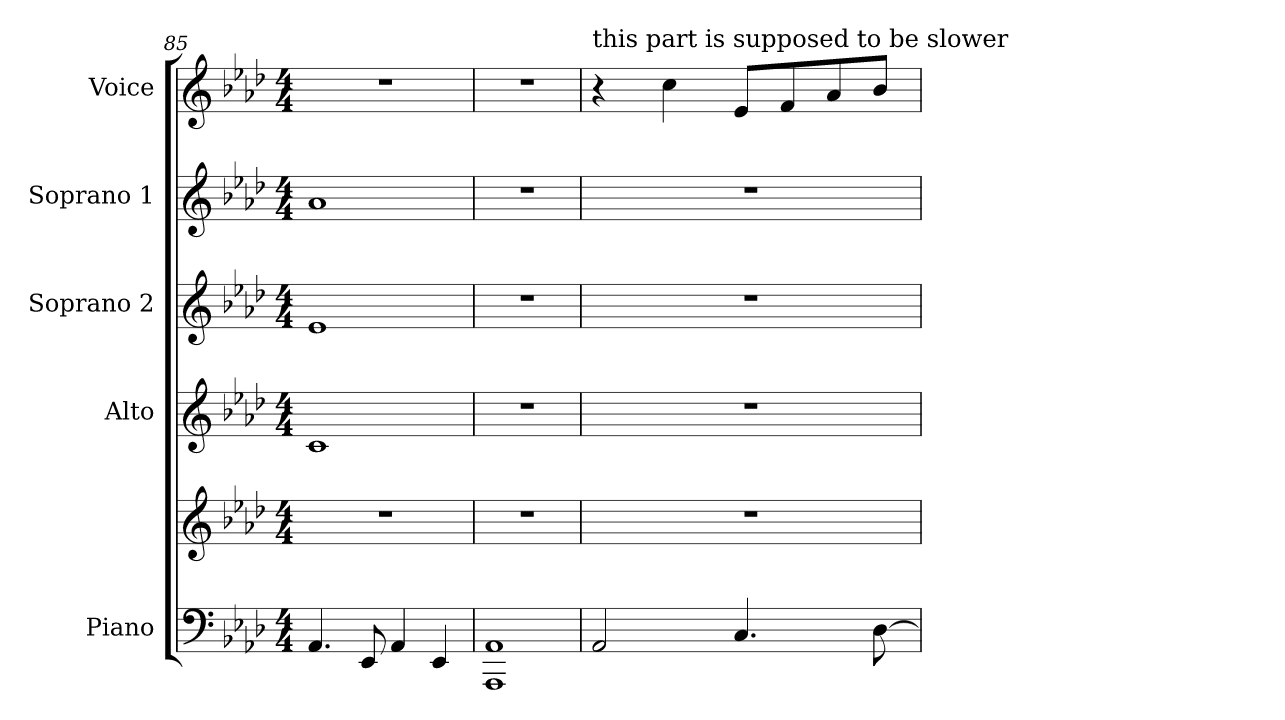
**kern	**kern	**kern	**kern	**kern	**kern
*part5	*part5	*part4	*part3	*part2	*part1
*staff6	*staff5	*staff4	*staff3	*staff2	*staff1
*I"Piano	*	*I"Alto	*I"Soprano 2	*I"Soprano 1	*I"Voice
*I'Pno.	*	*I'A.	*I'S2	*I'S1	*I'Vo.
*clefF4	*clefG2	*clefG2	*clefG2	*clefG2	*clefG2
*k[b-e-a-d-]	*k[b-e-a-d-]	*k[b-e-a-d-]	*k[b-e-a-d-]	*k[b-e-a-d-]	*k[b-e-a-d-]
*A-:	*A-:	*A-:	*A-:	*A-:	*A-:
*M4/4	*M4/4	*M4/4	*M4/4	*M4/4	*M4/4
=85	=85	=85	=85	=85	=85
4.AA-i/	1r	1ci	1e-i	1a-i	1r
8EE-i/	.	.	.	.	.
4AA-i/	.	.	.	.	.
4EE-i/	.	.	.	.	.
=86	=86	=86	=86	=86	=86
1AAA-i 1AA-i	1r	1r	1r	1r	1r
=87	=87	=87	=87	=87	=87
*	*MM90	*	*	*	*MM90
!	!	!	!	!	!LO:TX:a:t=this part is supposed to be slower
2AA-i/	1r	1r	1r	1r	4r
.	.	.	.	.	4cci\
4.Ci/	.	.	.	.	8e-i/L
.	.	.	.	.	8fi/
.	.	.	.	.	8a-i/
[8D-i\	.	.	.	.	8b-i/J
=	=	=	=	=	=
*-	*-	*-	*-	*-	*-
